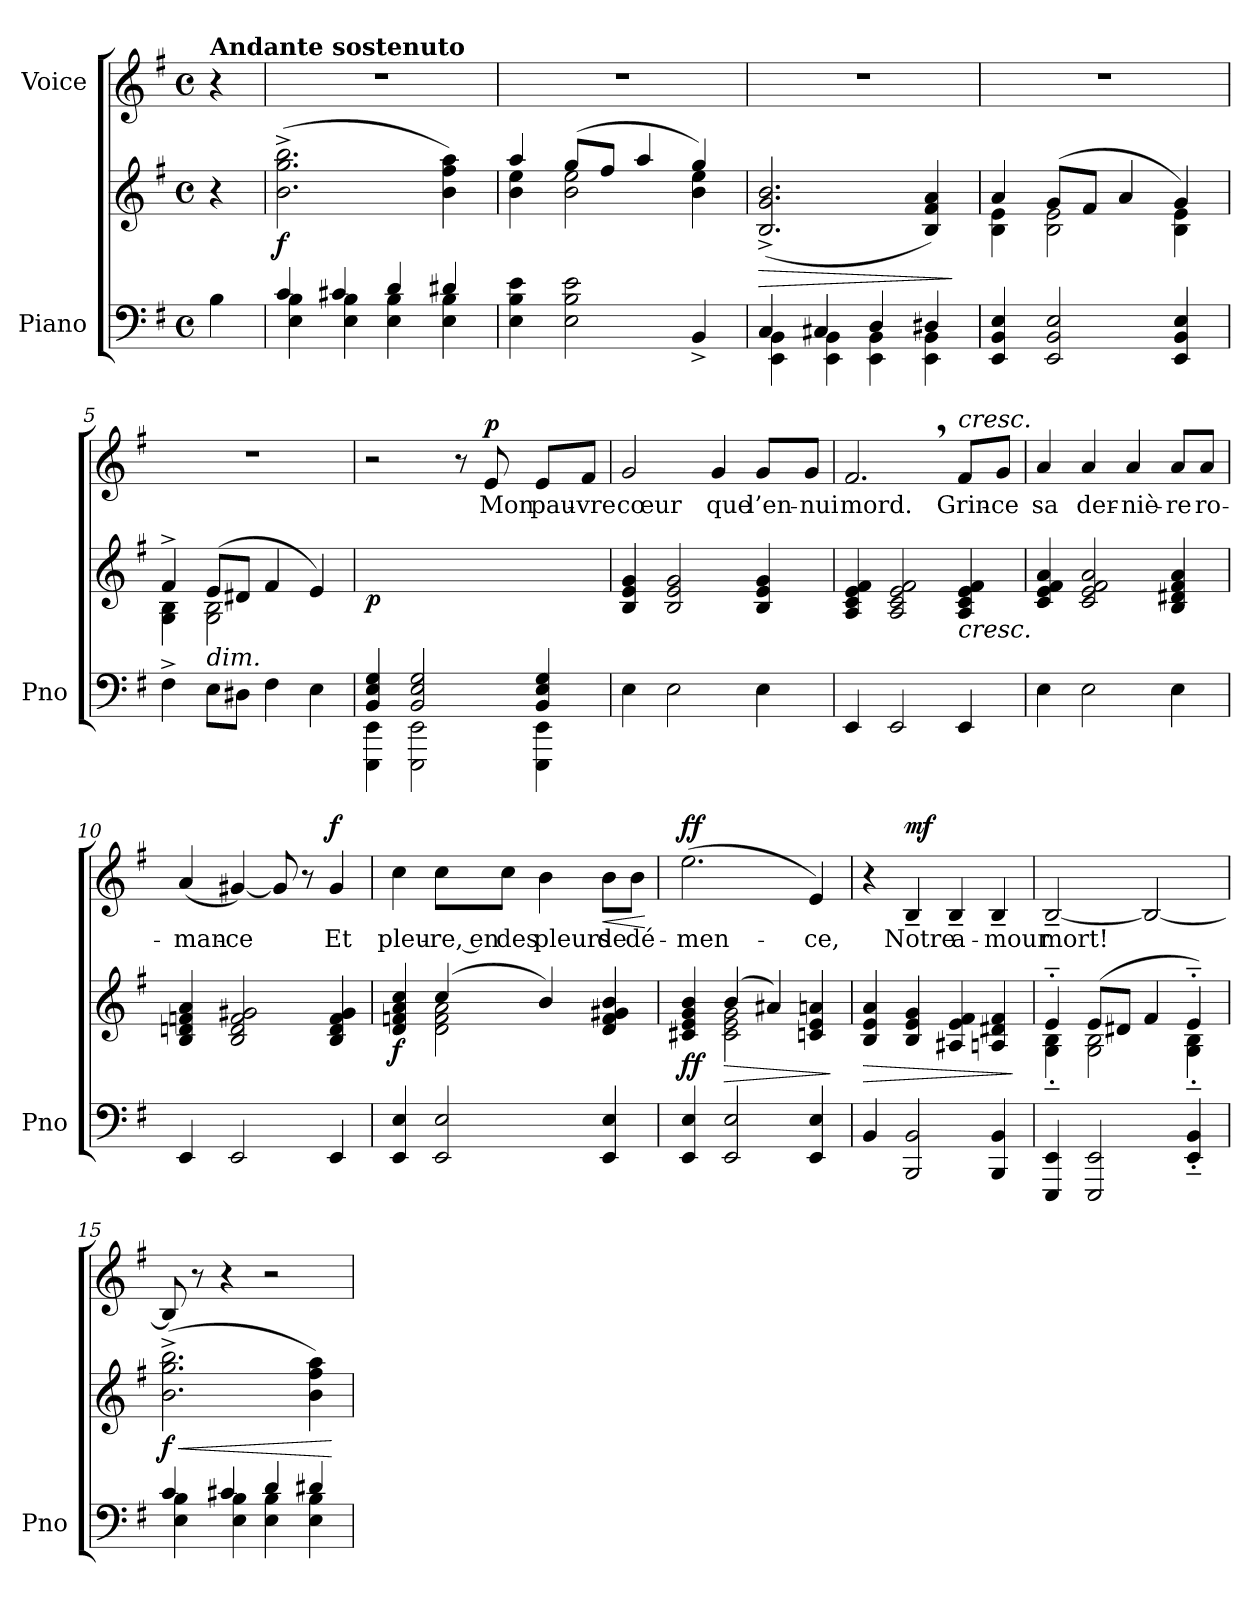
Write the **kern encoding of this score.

**kern	**kern	**dynam	**kern	**text	**dynam
*part2	*part2	*part2	*part1	*part1	*part1
*staff3	*staff2	*staff2/3	*staff1	*staff1	*staff1
*I"Piano	*	*	*I"Voice	*	*
*I'Pno	*	*	*	*	*
*clefF4	*clefG2	*	*clefG2	*	*
*k[f#]	*k[f#]	*	*k[f#]	*	*
*M4/4	*M4/4	*	*M4/4	*	*
*met(c)	*met(c)	*	*met(c)	*	*
*MM80	*MM80	*	*MM80	*	*
=	=	=	=	=	=
!	!	!	!LO:TX:a:B:t=Andante sostenuto	!	!
4B\	4r	.	4r	.	.
=1	=1	=1	=1	=1	=1
*^	*	*	*	*	*
!	!	!	!LO:DY:b	!	!	!
4c/	4E\ 4B\	(2.b\^ 2.gg\^ 2.bb\^	f	1r	.	.
4c#X/	4E\ 4B\	.	.	.	.	.
4d/	4E\ 4B\	.	.	.	.	.
4d#X/	4E\ 4B\	4b\ 4ff#\ 4aa\)	.	.	.	.
*v	*v	*	*	*	*	*
=2	=2	=2	=2	=2	=2
*	*^	*	*	*	*
4E\ 4B\ 4e\	4aa/	4b\ 4ee\	.	1r	.	.
2E\ 2B\ 2e\	(8gg/L	2b\ 2ee\	.	.	.	.
.	8ff#/J	.	.	.	.	.
.	4aa/	.	.	.	.	.
4BB^/	4gg/)	4b\ 4ee\	.	.	.	.
=3	=3	=3	=3	=3	=3	=3
*^	*	*	*	*	*	*
!	!	!	!	!LO:HP:b	!	!	!
*	*	*v	*v	*	*	*	*
4C/	4EE\ 4BB\	(>2.B/^> 2.g/^> 2.b/^>	>	1r	.	.
4C#X/	4EE\ 4BB\	.	.	.	.	.
4D/	4EE\ 4BB\	.	.	.	.	.
4D#X/	4EE\ 4BB\	4B/ 4f#/ 4a/)	.	.	.	.
*v	*v	*	*	*	*	*
.	.	]	.	.	.
!!LO:LB:g=z
=4	=4	=4	=4	=4	=4
*	*^	*	*	*	*
4EE/ 4BB/ 4E/	4a/	4B\ 4e\	.	1r	.	.
2EE/ 2BB/ 2E/	(8g/L	2B\ 2e\	.	.	.	.
.	8f#/J	.	.	.	.	.
.	4a/	.	.	.	.	.
4EE/ 4BB/ 4E/	4g/)	4B\ 4e\	.	.	.	.
=5	=5	=5	=5	=5	=5	=5
4F#^\	4f#^/	4G\ 4B\	.	1r	.	.
!	!LO:TX:b:i:t=dim.	!	!	!	!	!
8E\L	(8e/L	2G\ 2B\	.	.	.	.
8D#X\J	8d#X/J	.	.	.	.	.
4F#\	4f#/	.	.	.	.	.
4E\	4e/)	4ryy	.	.	.	.
=6	=6	=6	=6	=6	=6	=6
*^	*	*	*	*	*	*
!	!	!	!	!LO:DY:b	!	!	!
*	*	*v	*v	*	*	*	*
4BB/ 4E/ 4G/	4EEE\ 4EE\	1ryy	p	2r	.	.
2BB/ 2E/ 2G/	2EEE\ 2EE\	.	.	.	.	.
.	.	.	.	8r	.	.
!	!	!	!	!	!LO:LY:b	!LO:DY:a
.	.	.	.	8e/	Mon	p
!	!	!	!	!	!LO:LY:b	!
4BB/ 4E/ 4G/	4EEE\ 4EE\	.	.	8e/L	pau-	.
!	!	!	!	!	!LO:LY:b	!
.	.	.	.	8f#/J	-vre	.
*v	*v	*	*	*	*	*
!!LO:LB:g=z
=7	=7	=7	=7	=7	=7
!	!	!	!	!LO:LY:b	!
4E\	4B/ 4e/ 4g/	.	2g/	cœur	.
2E\	2B/ 2e/ 2g/	.	.	.	.
!	!	!	!	!LO:LY:b	!
.	.	.	4g/	que	.
!	!	!	!	!LO:LY:b	!
4E\	4B/ 4e/ 4g/	.	8g/L	l’en-	.
!	!	!	!	!LO:LY:b	!
.	.	.	8g/J	-nui	.
=8	=8	=8	=8	=8	=8
!	!	!	!	!LO:LY:b	!
4EE/	4A/ 4c/ 4e/ 4f#/	.	2.f#,/	mord.	.
2EE/	2A/ 2c/ 2e/ 2f#/	.	.	.	.
!	!	!	!LO:TX:a:i:t=cresc.	!	!
!	!LO:TX:b:i:t=cresc.	!	!	!	!
!	!	!	!	!LO:LY:b	!
4EE/	4A/ 4c/ 4e/ 4f#/	.	8f#/L	Grin-	.
!	!	!	!	!LO:LY:b	!
.	.	.	8g/J	-ce	.
=9	=9	=9	=9	=9	=9
!	!	!	!	!LO:LY:b	!
4E\	4c/ 4e/ 4f#/ 4a/	.	4a/	sa	.
!	!	!	!	!LO:LY:b	!
2E\	2c/ 2e/ 2f#/ 2a/	.	4a/	der-	.
!	!	!	!	!LO:LY:b	!
.	.	.	4a/	-niè-	.
!	!	!	!	!LO:LY:b	!
4E\	4B/ 4d#X/ 4f#/ 4a/	.	8a/L	-re	.
!	!	!	!	!LO:LY:b	!
.	.	.	8a/J	ro-	.
!!LO:PB:g=z
=10	=10	=10	=10	=10	=10
!	!	!	!	!LO:LY:b	!
4EE/	4B/ 4dn/ 4fn/ 4a/	.	(4a/	-man-	.
!	!	!	!	!LO:LY:b	!
2EE/	2B/ 2d/ 2f/ 2g#X/	.	[4g#X/)	-ce	.
.	.	.	8g#/]	.	.
.	.	.	8r	.	.
!	!	!	!	!LO:LY:b	!LO:DY:a
4EE/	4B/ 4d/ 4f/ 4g#/	.	4g#/	Et	f
=11	=11	=11	=11	=11	=11
*	*^	*	*	*	*
!	!	!	!LO:DY:b	!	!LO:LY:b	!
4EE/ 4E/	4d/ 4fn/ 4a/ 4cc/	4ryy	f	4cc\	pleu-	.
!	!	!	!	!	!LO:LY:b	!
2EE/ 2E/	(4cc/	2d\ 2f\ 2a\	.	8cc\L	-re, en	.
!	!	!	!	!	!LO:LY:b	!
.	.	.	.	8cc\J	des	.
!	!	!	!	!	!LO:LY:b	!
.	4b/)	.	.	4b\	pleurs	.
!	!	!	!	!	!LO:LY:b	!LO:HP:b
4EE/ 4E/	4d/ 4f/ 4g#X/ 4b/	4ryy	.	8b\L	de	<
!	!	!	!	!	!LO:LY:b	!
.	.	.	.	8b\J	dé-	.
*	*v	*v	*	*	*	*
.	.	.	.	.	[
=12	=12	=12	=12	=12	=12
*	*^	*	*	*	*
!	!	!	!LO:DY:b	!	!LO:LY:b	!LO:DY:a
4EE/ 4E/	4c#X/ 4e/ 4g/ 4b/	4ryy	ff	(2.ee\	-men-	ff
!	!	!	!LO:HP:b	!	!	!
2EE/ 2E/	(4b/	2c#\ 2e\ 2g\	>	.	.	.
.	4a#X/)	.	.	.	.	.
!	!	!	!	!	!LO:LY:b	!
4EE/ 4E/	4cn/ 4e/ 4an/	4ryy	.	4e/)	-ce,	.
*	*v	*v	*	*	*	*
.	.	]	.	.	.
!!LO:LB:g=z
=13	=13	=13	=13	=13	=13
!	!	!LO:HP:b	!	!	!
4BB/	4B/ 4e/ 4a/	>	4r	.	.
!	!	!	!	!LO:LY:b	!LO:DY:a
2BBB/ 2BB/	4B/ 4e/ 4g/	.	4B~>/	Notre	mf
!	!	!	!	!LO:LY:b	!
.	4A#X/ 4e/ 4f#/	.	4B~>/	a-	.
!	!	!	!	!LO:LY:b	!
4BBB/ 4BB/	4An/ 4d#X/ 4f#/	.	4B~>/	-mour	.
.	.	]	.	.	.
=14	=14	=14	=14	=14	=14
*	*^	*	*	*	*
!	!	!	!	!	!LO:LY:b	!
4EEE/ 4EE/	4e'~/	4G\'~ 4B\'~	.	[2B~>/	mort!	.
2EEE/ 2EE/	(>8e/L	2G\ 2B\	.	.	.	.
.	8d#X/J	.	.	.	.	.
.	4f#/	.	.	2B/_	.	.
4EE/'~ 4BB/'~	4e'~/)	4G\'~ 4B\'~	.	.	.	.
=15	=15	=15	=15	=15	=15	=15
*^	*	*	*	*	*	*
!	!	!	!	!LO:HP:b	!	!	!
!	!	!	!	!LO:DY:n=1:b	!	!	!
*	*	*v	*v	*	*	*	*
4c/	4E\ 4B\	(2.b\^ 2.gg\^ 2.bb\^	< f	8B/]	.	.
.	.	.	.	8r	.	.
4c#X/	4E\ 4B\	.	.	4r	.	.
4d/	4E\ 4B\	.	.	2r	.	.
4d#X/	4E\ 4B\	4b\ 4ff#\ 4aa\)	.	.	.	.
*v	*v	*	*	*	*	*
.	.	[	.	.	.
=	=	=	=	=	=
*-	*-	*-	*-	*-	*-
